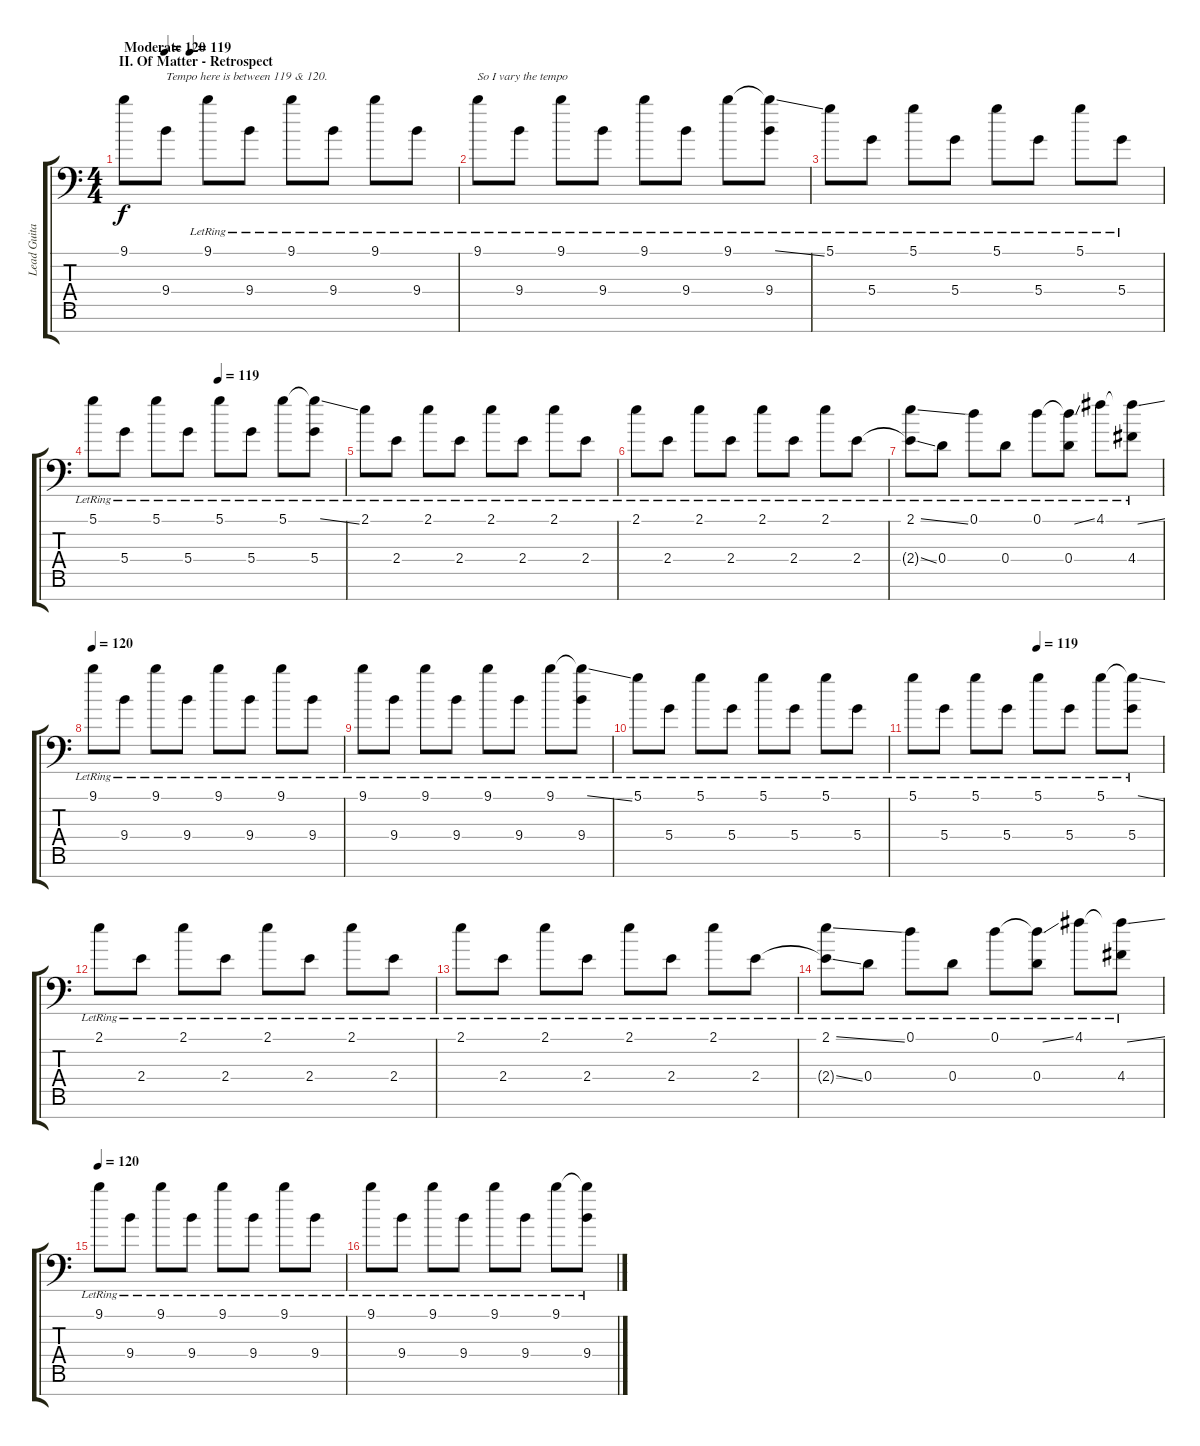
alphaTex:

\track ("Lead Guitar #1" "Lead Guita") {instrument overdrivenguitar}
\staff {score tabs}
\tuning (D4 A3 E3 D3 A2 E2 A1) {hide}
\ts (4 4)
\section ("" "II. Of Matter - Retrospect")
\tempo (119 "Moderate")
\tempo (120 0.125)
\tempo (119 "Moderate")
\clef f4
\ks c
9.1.8{dy f volume 0 instrument overdrivenguitar} 9.4.8{txt "Tempo here is between 119 & 120." volume 9 instrument electricguitarjazz} 9.1{lr}.8 9.4{lr}.8 9.1{lr}.8 9.4{lr}.8 9.1{lr}.8 9.4{lr}.8 |
9.1{lr}.8{txt "So I vary the tempo"} 9.4{lr}.8 9.1{lr}.8 9.4{lr}.8 9.1{lr}.8 9.4{lr}.8 9.1{lr}.8 (9.1{ss t} 9.4{lr}).8 |
5.1{lr}.8 5.4{lr}.8 5.1{lr}.8 5.4{lr}.8 5.1{lr}.8 5.4{lr}.8 5.1{lr}.8 5.4{lr}.8 |
\tempo (119 0.5)
5.1{lr}.8 5.4{lr}.8 5.1{lr}.8 5.4{lr}.8 5.1{lr}.8 5.4{lr}.8 5.1{lr}.8 (5.1{ss t} 5.4{lr}).8 |
2.1{lr}.8{volume 13} 2.4{lr}.8 2.1{lr}.8 2.4{lr}.8 2.1{lr}.8 2.4{lr}.8 2.1{lr}.8 2.4{lr}.8 |
2.1{lr}.8 2.4{lr}.8 2.1{lr}.8 2.4{lr}.8 2.1{lr}.8 2.4{lr}.8 2.1{lr}.8 2.4{lr}.8 |
(2.1{ss lr} 2.4{ss t}).8 0.4{lr}.8 0.1{lr}.8 0.4{lr}.8 0.1{lr}.8 (0.1{ss t} 0.4{lr}).8 4.1{lr}.8 (4.1{ss t} 4.4{lr}).8 |
\tempo 120
9.1{lr}.8 9.4{lr}.8 9.1{lr}.8 9.4{lr}.8 9.1{lr}.8 9.4{lr}.8 9.1{lr}.8 9.4{lr}.8 |
9.1{lr}.8 9.4{lr}.8 9.1{lr}.8 9.4{lr}.8 9.1{lr}.8 9.4{lr}.8 9.1{lr}.8 (9.1{ss t} 9.4{lr}).8 |
5.1{lr}.8 5.4{lr}.8 5.1{lr}.8 5.4{lr}.8 5.1{lr}.8 5.4{lr}.8 5.1{lr}.8 5.4{lr}.8 |
\tempo (119 0.5)
5.1{lr}.8 5.4{lr}.8 5.1{lr}.8 5.4{lr}.8 5.1{lr}.8 5.4{lr}.8 5.1{lr}.8 (5.1{ss t} 5.4{lr}).8 |
2.1{lr}.8 2.4{lr}.8 2.1{lr}.8 2.4{lr}.8 2.1{lr}.8 2.4{lr}.8 2.1{lr}.8 2.4{lr}.8 |
2.1{lr}.8 2.4{lr}.8 2.1{lr}.8 2.4{lr}.8 2.1{lr}.8 2.4{lr}.8 2.1{lr}.8 2.4{lr}.8 |
(2.1{ss lr} 2.4{ss t}).8 0.4{lr}.8 0.1{lr}.8 0.4{lr}.8 0.1{lr}.8 (0.1{ss t} 0.4{lr}).8 4.1{lr}.8 (4.1{ss t} 4.4{lr}).8 |
\tempo 120
9.1{lr}.8 9.4{lr}.8 9.1{lr}.8 9.4{lr}.8 9.1{lr}.8 9.4{lr}.8 9.1{lr}.8 9.4{lr}.8 |
9.1{lr}.8 9.4{lr}.8 9.1{lr}.8 9.4{lr}.8 9.1{lr}.8 9.4{lr}.8 9.1{lr}.8 (9.1{ss t} 9.4{lr}).8
